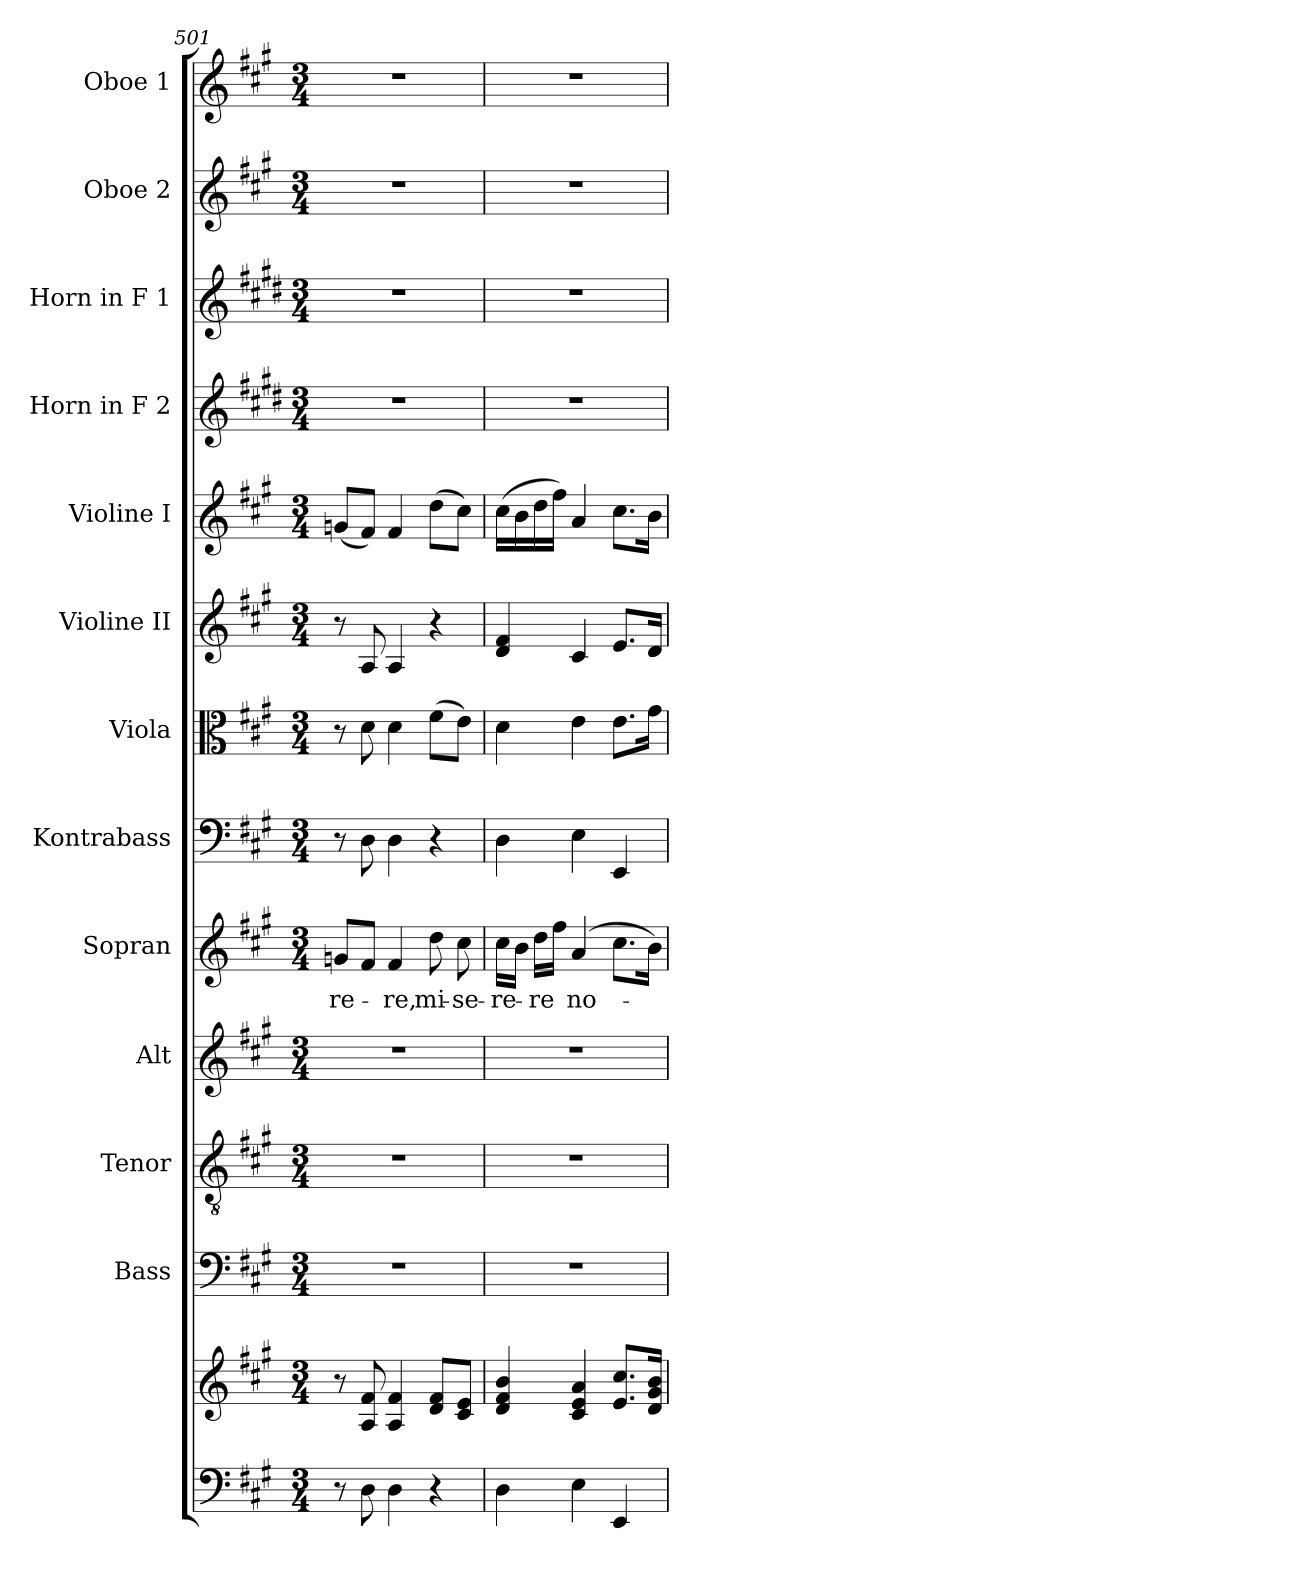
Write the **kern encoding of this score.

**kern	**kern	**kern	**kern	**kern	**kern	**text	**kern	**kern	**kern	**kern	**kern	**kern	**kern	**kern
*part13	*part13	*part12	*part11	*part10	*part9	*part9	*part8	*part7	*part6	*part5	*part4	*part3	*part2	*part1
*staff14	*staff13	*staff12	*staff11	*staff10	*staff9	*staff9	*staff8	*staff7	*staff6	*staff5	*staff4	*staff3	*staff2	*staff1
*	*	*I"Bass	*I"Tenor	*I"Alt	*I"Sopran	*	*I"Kontrabass	*I"Viola	*I"Violine II	*I"Violine I	*I"Horn in F 2	*I"Horn in F 1	*I"Oboe 2	*I"Oboe 1
*	*	*I'B.	*I'T.	*I'A.	*I'S.	*	*I'Kb.	*I'Vla.	*I'Vl. II	*I'Vl. I	*	*	*I'Ob.. 2	*I'Ob. 1
*clefF4	*clefG2	*clefF4	*clefGv2	*clefG2	*clefG2	*	*clefF4	*clefC3	*clefG2	*clefG2	*clefG2	*clefG2	*clefG2	*clefG2
*	*	*	*	*	*	*	*ITrd7c12	*	*	*	*ITrd4c7	*ITrd4c7	*	*
*k[f#c#g#]	*k[f#c#g#]	*k[f#c#g#]	*k[f#c#g#]	*k[f#c#g#]	*k[f#c#g#]	*	*k[f#c#g#]	*k[f#c#g#]	*k[f#c#g#]	*k[f#c#g#]	*k[f#c#g#]	*k[f#c#g#]	*k[f#c#g#]	*k[f#c#g#]
*A:	*A:	*A:	*A:	*A:	*A:	*	*A:	*A:	*A:	*A:	*A:	*A:	*A:	*A:
*M3/4	*M3/4	*M3/4	*M3/4	*M3/4	*M3/4	*	*M3/4	*M3/4	*M3/4	*M3/4	*M3/4	*M3/4	*M3/4	*M3/4
=501	=501	=501	=501	=501	=501	=501	=501	=501	=501	=501	=501	=501	=501	=501
!	!	!	!	!	!	!LO:LY:b	!	!	!	!	!	!	!	!
8r	8r	2.r	2.r	2.r	8gn/L	-re-	8r	8r	8r	(<8gn/L	2.r	2.r	2.r	2.r
8D\	8A/ 8f#/	.	.	.	8f#/J	.	8DD\	8d\	8A/	8f#/J)	.	.	.	.
!	!	!	!	!	!	!LO:LY:b	!	!	!	!	!	!	!	!
4D\	4A/ 4f#/	.	.	.	4f#/	-re,	4DD\	4d\	4A/	4f#/	.	.	.	.
!	!	!	!	!	!	!LO:LY:b	!	!	!	!	!	!	!	!
4r	8d/ 8f#/L	.	.	.	8dd\	mi-	4r	(>8f#\L	4r	(>8dd\L	.	.	.	.
!	!	!	!	!	!	!LO:LY:b	!	!	!	!	!	!	!	!
.	8c#/ 8e/J	.	.	.	8cc#\	-se-	.	8e\J)	.	8cc#\J)	.	.	.	.
!!LO:PB:g=z
=502	=502	=502	=502	=502	=502	=502	=502	=502	=502	=502	=502	=502	=502	=502
!	!	!	!	!	!	!LO:LY:b	!	!	!	!	!	!	!	!
4D\	4d/ 4f#/ 4b/	2.r	2.r	2.r	16cc#\LL	-re-	4DD\	4d\	4d/ 4f#/	(>16cc#\LL	2.r	2.r	2.r	2.r
.	.	.	.	.	16b\JJ	.	.	.	.	16b\	.	.	.	.
!	!	!	!	!	!	!LO:LY:b	!	!	!	!	!	!	!	!
.	.	.	.	.	16dd\LL	-re	.	.	.	16dd\	.	.	.	.
.	.	.	.	.	16ff#\JJ	.	.	.	.	16ff#\JJ)	.	.	.	.
!	!	!	!	!	!	!LO:LY:b	!	!	!	!	!	!	!	!
4E\	4c#/ 4e/ 4a/	.	.	.	(4a/	no-	4EE\	4e\	4c#/	4a/	.	.	.	.
4EE/	8.e/ 8.cc#/L	.	.	.	8.cc#\L	.	4EEE/	8.e\L	8.e/L	8.cc#\L	.	.	.	.
.	16d/ 16g#/ 16b/Jk	.	.	.	16b\Jk)	.	.	16g#\Jk	16d/Jk	16b\Jk	.	.	.	.
=	=	=	=	=	=	=	=	=	=	=	=	=	=	=
*-	*-	*-	*-	*-	*-	*-	*-	*-	*-	*-	*-	*-	*-	*-
